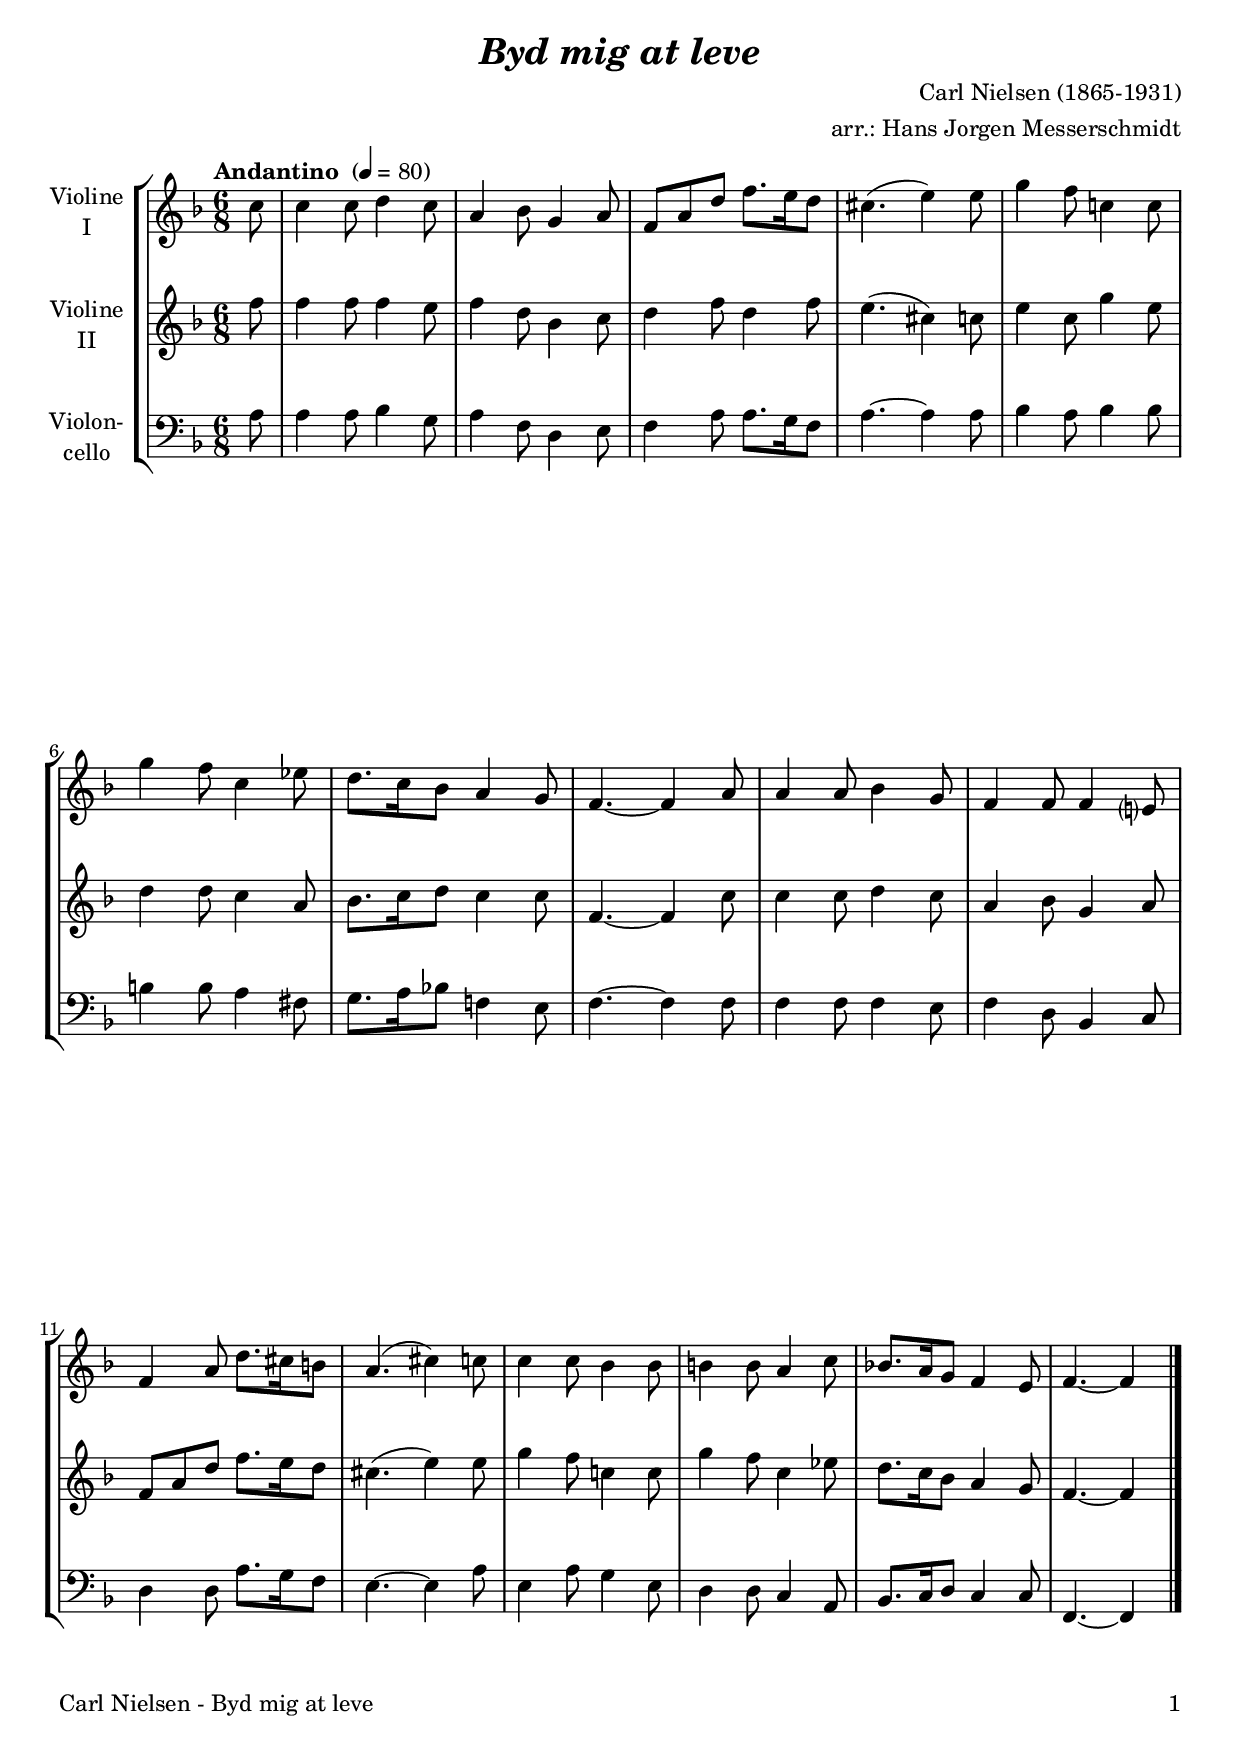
\version "2.18.2"
\include "deutsch.ly"

#(set-global-staff-size 20)

\header {
  title     = \markup \bold \italic "Byd mig at leve"
  composer  = "Carl Nielsen (1865-1931)"
  arranger  = "arr.: Hans Jorgen Messerschmidt"
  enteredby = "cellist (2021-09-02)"
%  piece     = ""
}

voiceconsts = {
 \key es \major
 \time 6/8
 \clef "treble"
% \numericTimeSignature
% \compressEmptyMeasures
 \tempo "Andantino " 4=80
}

mivl = "violin"
mivc = "cello"

cresc = \markup \italic "cresc."
fmarc = \markup { \dynamic f \bold \italic " marcato" }

va = \relative c'' {
  \voiceconsts

  \partial 8 b8
  b4 b8 c4 b8
  g4 as8 f4 g8
  es g c es8. d16 c8
  h4.( d4) d8
  f4 es8 b!4 b8

  f'4 es8 b4 des8
  c8. b16 as8 g4 f8
  es4.~ es4 g8
  g4 g8 as4 f8
  es4 es8 es4 d?8

  es4 g8 c8. h16 a8
  g4.( h4) b8
  b4 b8 as4 as8
  a4 a8 g4 b8
  as!8. g16 f8 es4 d8
  
  es4.~ es4 \bar "|."
}

vb = \relative c'' {
  \voiceconsts

  \partial 8 es8
  es4 es8 es4 d8
  es4 c8 as4 b8
  c4 es8 c4 es8
  d4.( h4) b8
  d4 b8 f'4 d8

  c4 c8 b4 g8
  as8. b16 c8 b4 b8
  es,4.~ es4 b'8
  b4 b8 c4 b8
  g4 as8 f4 g8

  es g c es8. d16 c8
  h4.( d4) d8
  f4 es8 b!4 b8
  f'4 es8 b4 des8
  c8. b16 as8 g4 f8
  
  es4.~ es4 \bar "|."
}

vc = \relative c' {
  \voiceconsts
  \clef "bass"
  
  \partial 8 g8
  g4 g8 as4 f8
  g4 es8 c4 d8
  es4 g8 g8. f16 es8
  g4.~ g4 g8
  as4 g8 as4 as8

  a4 a8 g4 e8
  f8. g16 as!8 es!4 d8
  es4.~ es4 es8
  es4 es8 es4 d8
  es4 c8 as4 b8

  c4 c8 g'8. f16 es8
  d4.~ d4 g8
  d4 g8 f4 d8
  c4 c8 b4 g8
  as8. b16 c8 b4 b8
  
  es,4.~ es4 \bar "|."
}


music = \new StaffGroup <<
      \new Staff {
        \set Staff.midiInstrument = \mivl
        \set Staff.instrumentName = \markup \center-column { "Violine" "I" }
        \transpose es f { \va }
      }

      \new Staff {
        \set Staff.midiInstrument = \mivl
        \set Staff.instrumentName = \markup \center-column { "Violine" "II" }
        \transpose es f { \vb }
      }

      \new Staff {
        \set Staff.midiInstrument = \mivc
        \set Staff.instrumentName = \markup \center-column { "Violon-" "cello" }
        \transpose es f { \vc }
      }      
>>

\book {
   \paper {
    print-page-number = ##t
    print-first-page-number = ##t
    ragged-last-bottom = ##f
    oddHeaderMarkup = \markup \null
    evenHeaderMarkup = \markup \null
    oddFooterMarkup = \markup {
      \fill-line {
        \on-the-fly #print-page-number-check-first
        "Carl Nielsen - Byd mig at leve" \fromproperty #'page:page-number-string
      }
    }
    evenFooterMarkup = \oddFooterMarkup
  } \score {
    \music
    \layout {}
  }

  \score {
    \unfoldRepeats \music

    \midi {
      \context {
        \Score
      }
    }
  }
}
